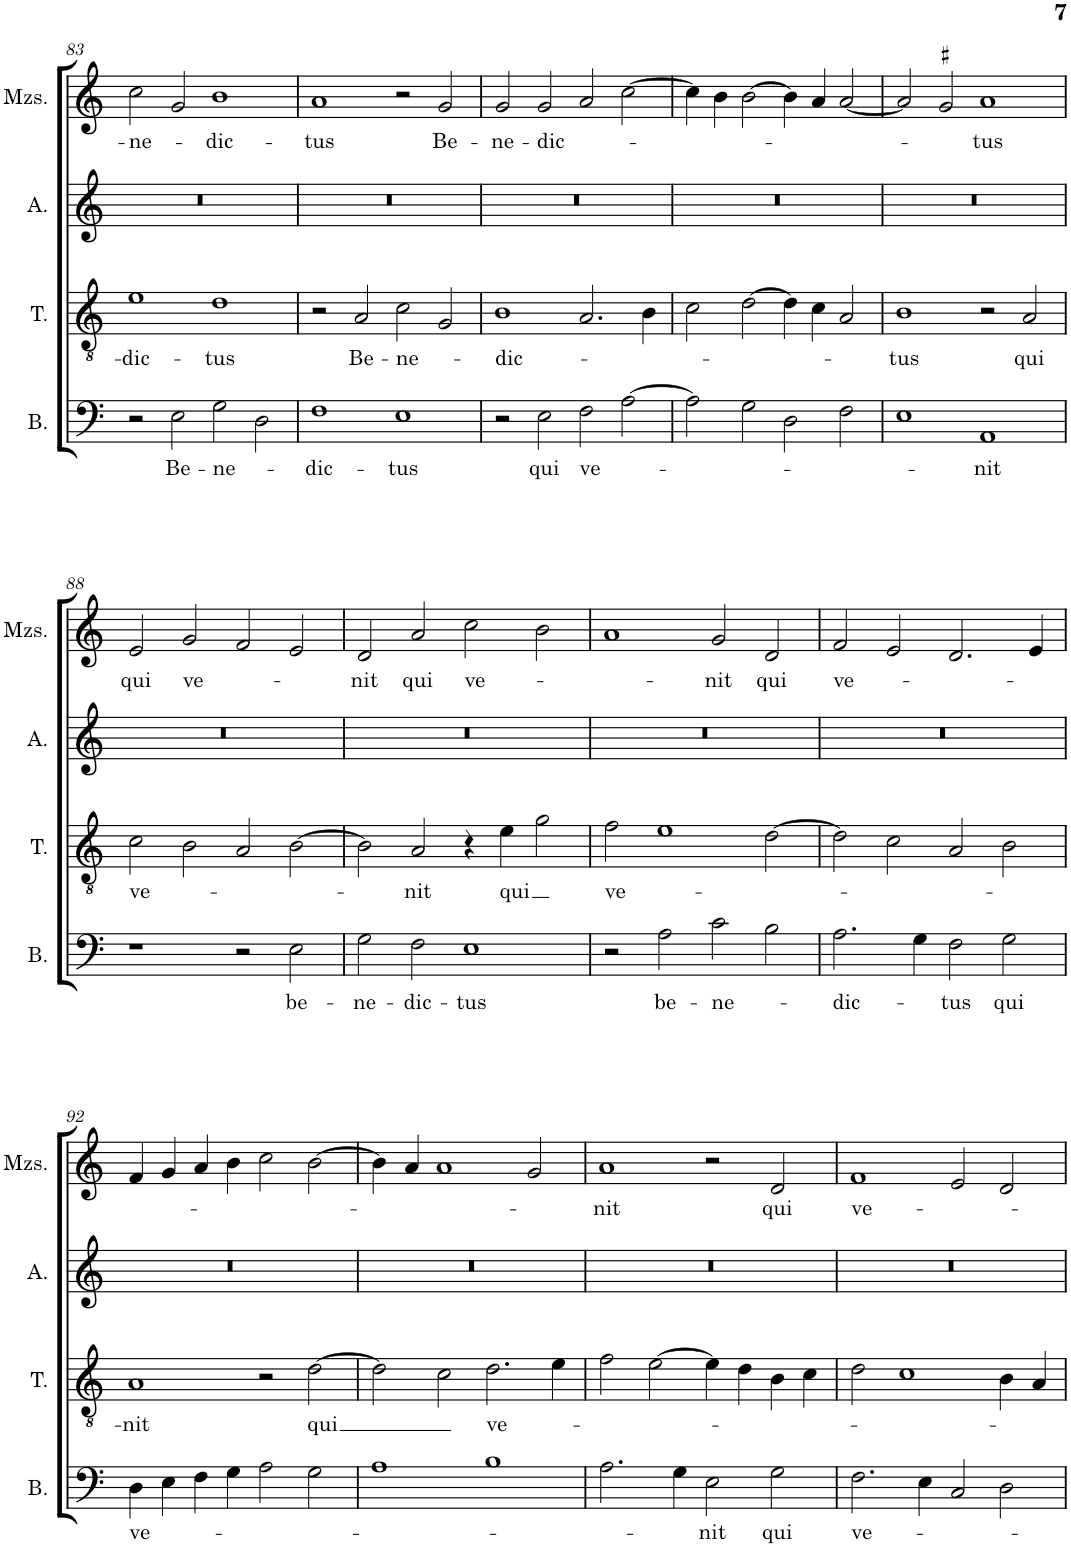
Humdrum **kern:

**kern	**text	**kern	**text	**kern	**kern	**text
*part4	*part4	*part3	*part3	*part2	*part1	*part1
*staff4	*staff4	*staff3	*staff3	*staff2	*staff1	*staff1
*I"Bass	*	*I"Tenor	*	*I"Alto	*I"Mezzo-soprano	*
*I'B.	*	*I'T.	*	*I'A.	*I'Mzs.	*
!!LO:PB:g=z
*clefF4	*	*clefGv2	*	*clefG2	*clefG2	*
*k[]	*	*k[]	*	*k[]	*k[]	*
*M2/1	*	*M2/1	*	*M2/1	*M2/1	*
=83	=83	=83	=83	=83	=83	=83
!	!	!	!LO:LY:b	!	!	!LO:LY:b
2r	.	1e	-dic-	0r	2cc\	-ne-
!	!LO:LY:b	!	!	!	!	!
2E\	Be-	.	.	.	2g/	.
!	!LO:LY:b	!	!LO:LY:b	!	!	!LO:LY:b
2G\	-ne-	1d	-tus	.	1b	-dic-
2D\	.	.	.	.	.	.
=84	=84	=84	=84	=84	=84	=84
!	!LO:LY:b	!	!	!	!	!LO:LY:b
1F	-dic-	2r	.	0r	1a	-tus
!	!	!	!LO:LY:b	!	!	!
.	.	2A/	Be-	.	.	.
!	!LO:LY:b	!	!LO:LY:b	!	!	!
1E	-tus	2c\	-ne-	.	2r	.
!	!	!	!	!	!	!LO:LY:b
.	.	2G/	.	.	2g/	Be-
=85	=85	=85	=85	=85	=85	=85
!	!	!	!LO:LY:b	!	!	!LO:LY:b
2r	.	1B	-dic-	0r	2g/	-ne-
!	!LO:LY:b	!	!	!	!	!LO:LY:b
2E\	qui	.	.	.	2g/	-dic-
!	!LO:LY:b	!	!	!	!	!
2F\	ve-	2.A/	.	.	2a/	.
[2A\	.	.	.	.	[2cc\	.
.	.	4B\	.	.	.	.
=86	=86	=86	=86	=86	=86	=86
2A\]	.	2c\	.	0r	4cc\]	.
.	.	.	.	.	4b\	.
2G\	.	[2d\	.	.	[2b\	.
2D\	.	4d\]	.	.	4b\]	.
.	.	4c\	.	.	4a/	.
2F\	.	2A/	.	.	[2a/	.
=87	=87	=87	=87	=87	=87	=87
!	!	!	!LO:LY:b	!	!	!
1E	.	1B	-tus	0r	2a/]	.
.	.	.	.	.	2g#X/	.
!	!LO:LY:b	!	!	!	!	!LO:LY:b
1AA	-nit	2r	.	.	1a	-tus
!	!	!	!LO:LY:b	!	!	!
.	.	2A/	qui	.	.	.
!!LO:LB:g=z
=88	=88	=88	=88	=88	=88	=88
!	!	!	!LO:LY:b	!	!	!LO:LY:b
1r	.	2c\	ve-	0r	2e/	qui
!	!	!	!	!	!	!LO:LY:b
.	.	2B\	.	.	2g/	ve-
2r	.	2A/	.	.	2f/	.
!	!LO:LY:b	!	!	!	!	!
2E\	be-	[2B\	.	.	2e/	.
=89	=89	=89	=89	=89	=89	=89
!	!LO:LY:b	!	!	!	!	!LO:LY:b
2G\	-ne-	2B\]	.	0r	2d/	-nit
!	!LO:LY:b	!	!LO:LY:b	!	!	!LO:LY:b
2F\	-dic-	2A/	-nit	.	2a/	qui
!	!LO:LY:b	!	!	!	!	!LO:LY:b
1E	-tus	4r	.	.	2cc\	ve-
!	!	!	!LO:LY:b	!	!	!
.	.	4e\	qui	.	.	.
.	.	2g\	.	.	2b\	.
=90	=90	=90	=90	=90	=90	=90
!	!	!	!LO:LY:b	!	!	!
2r	.	2f\	ve-	0r	1a	.
!	!LO:LY:b	!	!	!	!	!
2A\	be-	1e	.	.	.	.
!	!LO:LY:b	!	!	!	!	!LO:LY:b
2c\	-ne-	.	.	.	2g/	-nit
!	!	!	!	!	!	!LO:LY:b
2B\	.	[2d\	.	.	2d/	qui
=91	=91	=91	=91	=91	=91	=91
!	!LO:LY:b	!	!	!	!	!LO:LY:b
2.A\	-dic-	2d\]	.	0r	2f/	ve-
.	.	2c\	.	.	2e/	.
4G\	.	.	.	.	.	.
!	!LO:LY:b	!	!	!	!	!
2F\	-tus	2A/	.	.	2.d/	.
!	!LO:LY:b	!	!	!	!	!
2G\	qui	2B\	.	.	.	.
.	.	.	.	.	4e/	.
!!LO:LB:g=z
=92	=92	=92	=92	=92	=92	=92
!	!LO:LY:b	!	!LO:LY:b	!	!	!
4D\	ve-	1A	-nit	0r	4f/	.
4E\	.	.	.	.	4g/	.
4F\	.	.	.	.	4a/	.
4G\	.	.	.	.	4b\	.
2A\	.	2r	.	.	2cc\	.
!	!	!	!LO:LY:b	!	!	!
2G\	.	[2d\	qui	.	[2b\	.
=93	=93	=93	=93	=93	=93	=93
1A	.	2d\]	.	0r	4b\]	.
.	.	.	.	.	4a/	.
.	.	2c\	.	.	1a	.
!	!	!	!LO:LY:b	!	!	!
1B	.	2.d\	ve-	.	.	.
.	.	.	.	.	2g/	.
.	.	4e\	.	.	.	.
=94	=94	=94	=94	=94	=94	=94
!	!	!	!	!	!	!LO:LY:b
2.A\	.	2f\	.	0r	1a	-nit
.	.	[2e\	.	.	.	.
4G\	.	.	.	.	.	.
!	!LO:LY:b	!	!	!	!	!
2E\	-nit	4e\]	.	.	2r	.
.	.	4d\	.	.	.	.
!	!LO:LY:b	!	!	!	!	!LO:LY:b
2G\	qui	4B\	.	.	2d/	qui
.	.	4c\	.	.	.	.
=95	=95	=95	=95	=95	=95	=95
!	!LO:LY:b	!	!	!	!	!LO:LY:b
2.F\	ve-	2d\	.	0r	1f	ve-
.	.	1c	.	.	.	.
4E\	.	.	.	.	.	.
2C/	.	.	.	.	2e/	.
2D\	.	4B\	.	.	2d/	.
.	.	4A/	.	.	.	.
=	=	=	=	=	=	=
*-	*-	*-	*-	*-	*-	*-
